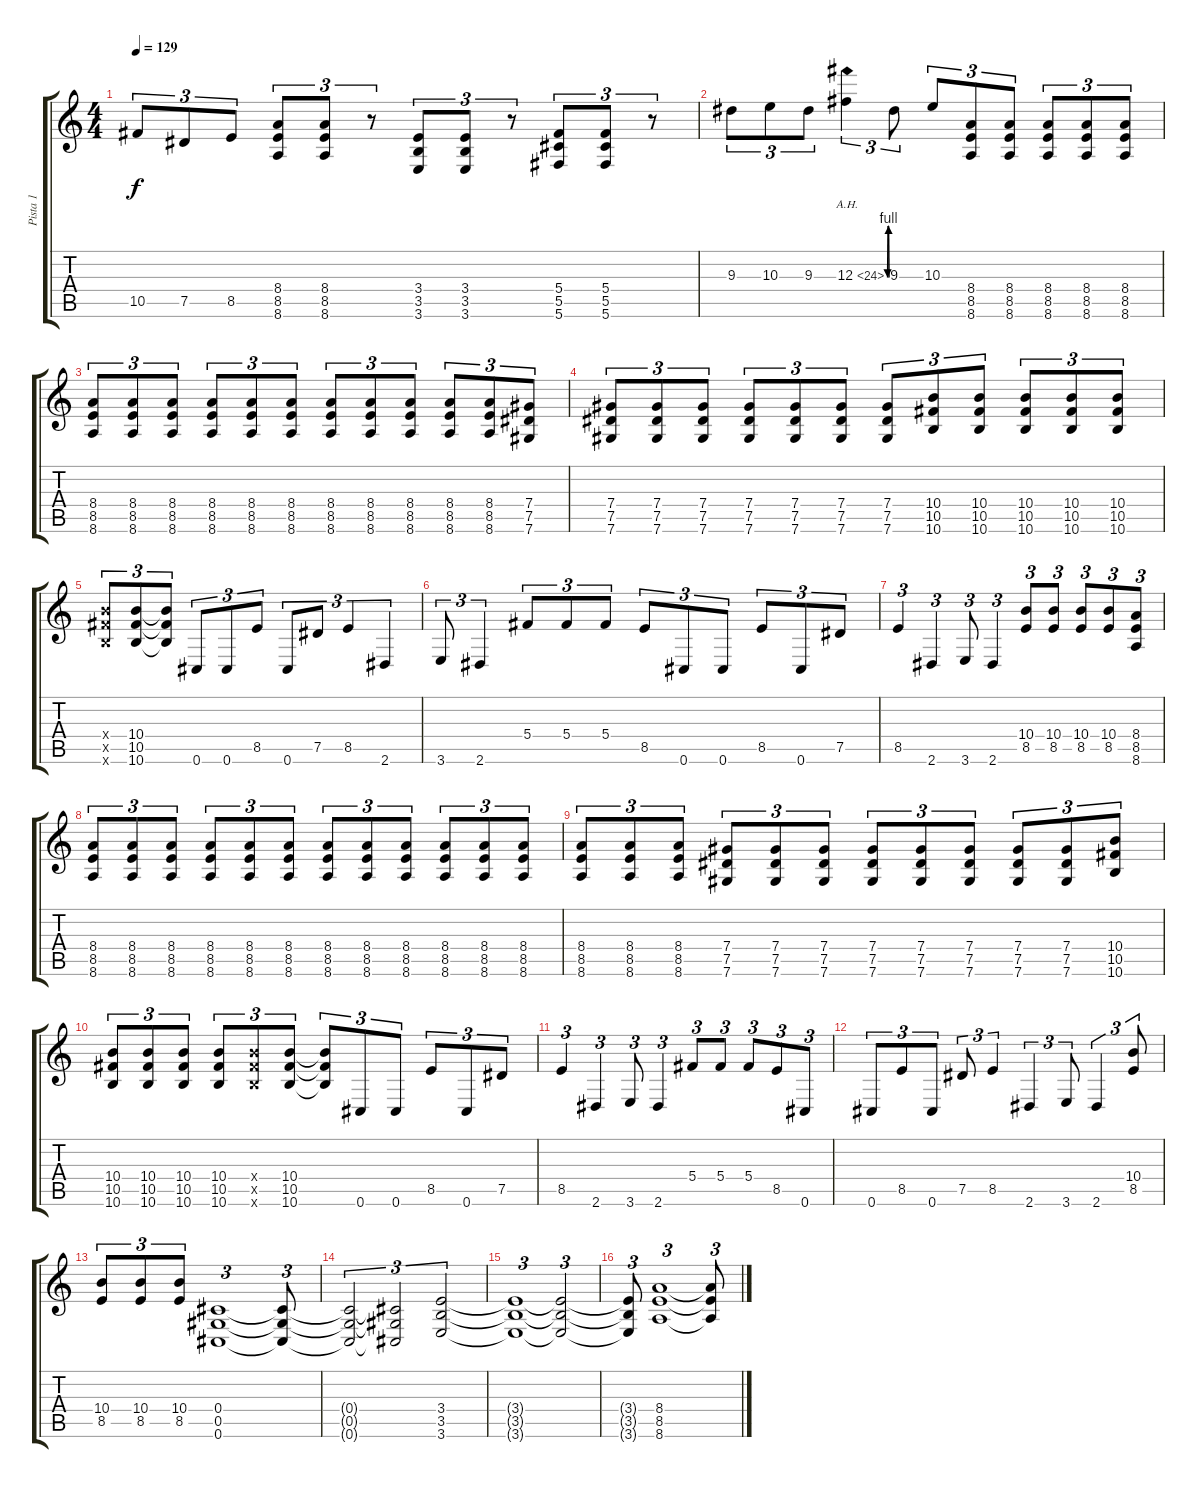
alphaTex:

\track ("Pista 1" "Pista 1") {instrument distortionguitar}
\staff {score tabs}
\tuning (Eb4 Bb3 Gb3 Db3 Ab2 Db2) {hide}
\ts (4 4)
\tempo 129
\clef g2
\ks c
10.5.8{tu (3 2) dy f} 7.5.8{tu (3 2)} 8.5.8{tu (3 2)} (8.4 8.5 8.6).8{tu (3 2)} (8.4 8.5 8.6).8{tu (3 2)} r.8{tu (3 2)} (3.4 3.5 3.6).8{tu (3 2)} (3.4 3.5 3.6).8{tu (3 2)} r.8{tu (3 2)} (5.4 5.5 5.6).8{tu (3 2)} (5.4 5.5 5.6).8{tu (3 2)} r.8{tu (3 2)} |
9.3.8{tu (3 2)} 10.3.8{tu (3 2)} 9.3.8{tu (3 2)} 12.3{be (custom 0 0 10 4 20 4 30 0 60 0) ah 12}.4{tu (3 2)} 9.3.8{tu (3 2)} 10.3.8{tu (3 2)} (8.4 8.5 8.6).8{tu (3 2)} (8.4 8.5 8.6).8{tu (3 2)} (8.4 8.5 8.6).8{tu (3 2)} (8.4 8.5 8.6).8{tu (3 2)} (8.4 8.5 8.6).8{tu (3 2)} |
(8.4 8.5 8.6).8{tu (3 2)} (8.4 8.5 8.6).8{tu (3 2)} (8.4 8.5 8.6).8{tu (3 2)} (8.4 8.5 8.6).8{tu (3 2)} (8.4 8.5 8.6).8{tu (3 2)} (8.4 8.5 8.6).8{tu (3 2)} (8.4 8.5 8.6).8{tu (3 2)} (8.4 8.5 8.6).8{tu (3 2)} (8.4 8.5 8.6).8{tu (3 2)} (8.4 8.5 8.6).8{tu (3 2)} (8.4 8.5 8.6).8{tu (3 2)} (7.4 7.5 7.6).8{tu (3 2)} |
(7.4 7.5 7.6).8{tu (3 2)} (7.4 7.5 7.6).8{tu (3 2)} (7.4 7.5 7.6).8{tu (3 2)} (7.4 7.5 7.6).8{tu (3 2)} (7.4 7.5 7.6).8{tu (3 2)} (7.4 7.5 7.6).8{tu (3 2)} (7.4 7.5 7.6).8{tu (3 2)} (10.4 10.5 10.6).8{tu (3 2)} (10.4 10.5 10.6).8{tu (3 2)} (10.4 10.5 10.6).8{tu (3 2)} (10.4 10.5 10.6).8{tu (3 2)} (10.4 10.5 10.6).8{tu (3 2)} |
(10.4{x} 10.5{x} 10.6{x}).8{tu (3 2)} (10.4 10.5 10.6).8{tu (3 2)} (10.4{t} 10.5{t} 10.6{t}).8{tu (3 2)} 0.6.8{tu (3 2)} 0.6.8{tu (3 2)} 8.5.8{tu (3 2)} 0.6.8{tu (3 2)} 7.5.8{tu (3 2)} 8.5.4{tu (3 2)} 2.6.4{tu (3 2)} |
3.6.8{tu (3 2)} 2.6.4{tu (3 2)} 5.4.8{tu (3 2)} 5.4.8{tu (3 2)} 5.4.8{tu (3 2)} 8.5.8{tu (3 2)} 0.6.8{tu (3 2)} 0.6.8{tu (3 2)} 8.5.8{tu (3 2)} 0.6.8{tu (3 2)} 7.5.8{tu (3 2)} |
8.5.4{tu (3 2)} 2.6.4{tu (3 2)} 3.6.8{tu (3 2)} 2.6.4{tu (3 2)} (10.4 8.5).8{tu (3 2)} (10.4 8.5).8{tu (3 2)} (10.4 8.5).8{tu (3 2)} (10.4 8.5).8{tu (3 2)} (8.4 8.5 8.6).8{tu (3 2)} |
(8.4 8.5 8.6).8{tu (3 2)} (8.4 8.5 8.6).8{tu (3 2)} (8.4 8.5 8.6).8{tu (3 2)} (8.4 8.5 8.6).8{tu (3 2)} (8.4 8.5 8.6).8{tu (3 2)} (8.4 8.5 8.6).8{tu (3 2)} (8.4 8.5 8.6).8{tu (3 2)} (8.4 8.5 8.6).8{tu (3 2)} (8.4 8.5 8.6).8{tu (3 2)} (8.4 8.5 8.6).8{tu (3 2)} (8.4 8.5 8.6).8{tu (3 2)} (8.4 8.5 8.6).8{tu (3 2)} |
(8.4 8.5 8.6).8{tu (3 2)} (8.4 8.5 8.6).8{tu (3 2)} (8.4 8.5 8.6).8{tu (3 2)} (7.4 7.5 7.6).8{tu (3 2)} (7.4 7.5 7.6).8{tu (3 2)} (7.4 7.5 7.6).8{tu (3 2)} (7.4 7.5 7.6).8{tu (3 2)} (7.4 7.5 7.6).8{tu (3 2)} (7.4 7.5 7.6).8{tu (3 2)} (7.4 7.5 7.6).8{tu (3 2)} (7.4 7.5 7.6).8{tu (3 2)} (10.4 10.5 10.6).8{tu (3 2)} |
(10.4 10.5 10.6).8{tu (3 2)} (10.4 10.5 10.6).8{tu (3 2)} (10.4 10.5 10.6).8{tu (3 2)} (10.4 10.5 10.6).8{tu (3 2)} (10.4{x} 10.5{x} 10.6{x}).8{tu (3 2)} (10.4 10.5 10.6).8{tu (3 2)} (10.4{t} 10.5{t} 10.6{t}).8{tu (3 2)} 0.6.8{tu (3 2)} 0.6.8{tu (3 2)} 8.5.8{tu (3 2)} 0.6.8{tu (3 2)} 7.5.8{tu (3 2)} |
8.5.4{tu (3 2)} 2.6.4{tu (3 2)} 3.6.8{tu (3 2)} 2.6.4{tu (3 2)} 5.4.8{tu (3 2)} 5.4.8{tu (3 2)} 5.4.8{tu (3 2)} 8.5.8{tu (3 2)} 0.6.8{tu (3 2)} |
0.6.8{tu (3 2)} 8.5.8{tu (3 2)} 0.6.8{tu (3 2)} 7.5.8{tu (3 2)} 8.5.4{tu (3 2)} 2.6.4{tu (3 2)} 3.6.8{tu (3 2)} 2.6.4{tu (3 2)} (10.4 8.5).8{tu (3 2)} |
(10.4 8.5).8{tu (3 2)} (10.4 8.5).8{tu (3 2)} (10.4 8.5).8{tu (3 2)} (0.4 0.5 0.6).1{tu (3 2)} (0.4{t} 0.5{t} 0.6{t}).8{tu (3 2)} |
(0.4{t} 0.5{t} 0.6{t}).2{tu (3 2)} (0.4{t} 0.5{t} 0.6{t}).2{tu (3 2)} (3.4 3.5 3.6).2{tu (3 2)} |
(3.4{t} 3.5{t} 3.6{t}).1{tu (3 2)} (3.4{t} 3.5{t} 3.6{t}).2{tu (3 2)} |
(3.4{t} 3.5{t} 3.6{t}).8{tu (3 2)} (8.4 8.5 8.6).1{tu (3 2)} (8.4{t} 8.5{t} 8.6{t}).8{tu (3 2)}
